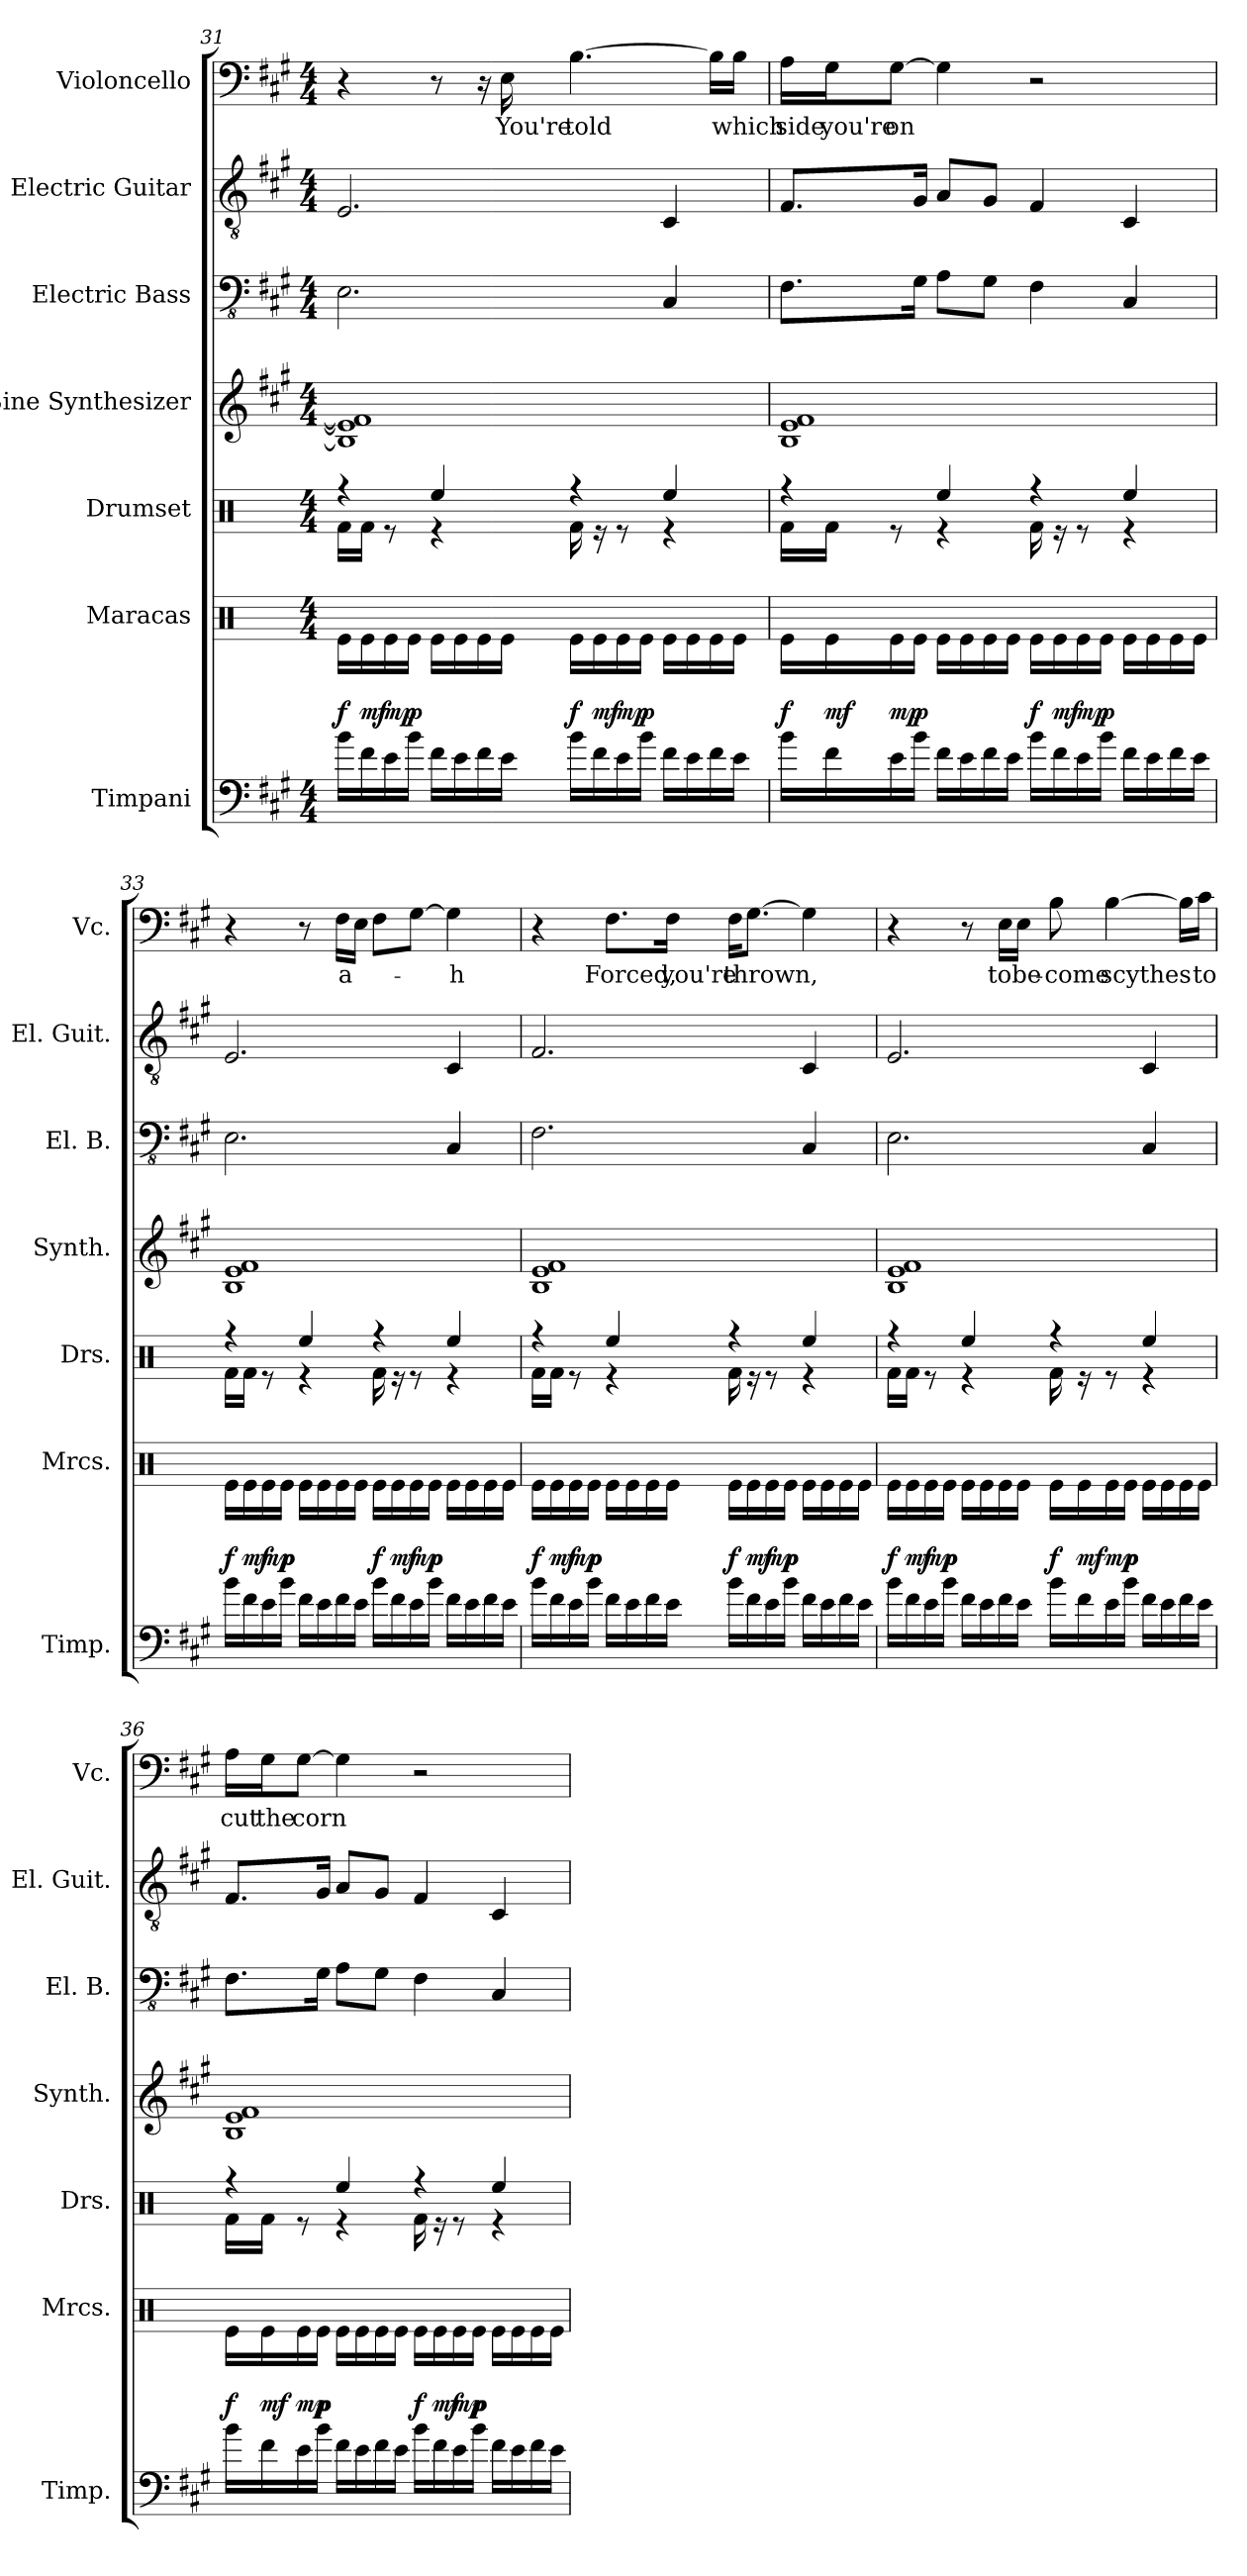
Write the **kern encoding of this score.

**kern	**kern	**dynam	**kern	**kern	**kern	**kern	**kern	**text
*part7	*part6	*part6	*part5	*part4	*part3	*part2	*part1	*part1
*staff7	*staff6	*staff6	*staff5	*staff4	*staff3	*staff2	*staff1	*staff1
*I"Timpani	*I"Maracas	*	*I"Drumset	*I"Sine Synthesizer	*I"Electric Bass	*I"Electric Guitar	*I"Violoncello	*
*I'Timp.	*I'Mrcs.	*	*I'Drs.	*I'Synth.	*I'El. B.	*I'El. Guit.	*I'Vc.	*
!!LO:PB:g=z
*clefF4	*clefX	*	*clefX	*clefG2	*clefFv4	*clefGv2	*clefF4	*
*k[f#c#g#]	*k[]	*	*k[]	*k[f#c#g#]	*k[f#c#g#]	*k[f#c#g#]	*k[f#c#g#]	*
*M4/4	*M4/4	*	*M4/4	*M4/4	*M4/4	*M4/4	*M4/4	*
=31	=31	=31	=31	=31	=31	=31	=31	=31
*	*	*	*^	*	*	*	*	*
!	!	!LO:DY:b	!	!	!	!	!	!	!
16b\LL	16Re\LL	f	4r	16Rf\LL	1B] 1e] 1f#]	2.EE\	2.E/	4r	.
!	!	!LO:DY:b	!	!	!	!	!	!	!
16f#\	16Re\	mf	.	16Rf\JJ	.	.	.	.	.
!	!	!LO:DY:b	!	!	!	!	!	!	!
16e\	16Re\	mp	.	8r	.	.	.	.	.
!	!	!LO:DY:b	!	!	!	!	!	!	!
16b\JJ	16Re\JJ	p	.	.	.	.	.	.	.
16f#\LL	16Re\LL	.	4Ree/	4r	.	.	.	8r	.
16e\	16Re\	.	.	.	.	.	.	.	.
16f#\	16Re\	.	.	.	.	.	.	16r	.
!	!	!	!	!	!	!	!	!	!LO:LY:b
16e\JJ	16Re\JJ	.	.	.	.	.	.	16E\	You're
!	!	!LO:DY:b	!	!	!	!	!	!	!LO:LY:b
16b\LL	16Re\LL	f	4r	16Rf\	.	.	.	[4.B\	told
!	!	!LO:DY:b	!	!	!	!	!	!	!
16f#\	16Re\	mf	.	16r	.	.	.	.	.
!	!	!LO:DY:b	!	!	!	!	!	!	!
16e\	16Re\	mp	.	8r	.	.	.	.	.
!	!	!LO:DY:b	!	!	!	!	!	!	!
16b\JJ	16Re\JJ	p	.	.	.	.	.	.	.
16f#\LL	16Re\LL	.	4Ree/	4r	.	4CC#/	4C#/	.	.
16e\	16Re\	.	.	.	.	.	.	.	.
16f#\	16Re\	.	.	.	.	.	.	16B\LL]	.
!	!	!	!	!	!	!	!	!	!LO:LY:b
16e\JJ	16Re\JJ	.	.	.	.	.	.	16B\JJ	which
!!LO:PB:g=z
=32	=32	=32	=32	=32	=32	=32	=32	=32	=32
!	!	!LO:DY:b	!	!	!	!	!	!	!LO:LY:b
16b\LL	16Re\LL	f	4r	16Rf\LL	1B 1e 1f#	8.FF#\L	8.F#/L	16A\LL	side
!	!	!LO:DY:b	!	!	!	!	!	!	!LO:LY:b
16f#\	16Re\	mf	.	16Rf\JJ	.	.	.	16G#\J	you're
!	!	!LO:DY:b	!	!	!	!	!	!	!LO:LY:b
16e\	16Re\	mp	.	8r	.	.	.	[8G#\J	on
!	!	!LO:DY:b	!	!	!	!	!	!	!
16b\JJ	16Re\JJ	p	.	.	.	16GG#\Jk	16G#/Jk	.	.
16f#\LL	16Re\LL	.	4Ree/	4r	.	8AA\L	8A/L	4G#\]	.
16e\	16Re\	.	.	.	.	.	.	.	.
16f#\	16Re\	.	.	.	.	8GG#\J	8G#/J	.	.
16e\JJ	16Re\JJ	.	.	.	.	.	.	.	.
!	!	!LO:DY:b	!	!	!	!	!	!	!
16b\LL	16Re\LL	f	4r	16Rf\	.	4FF#\	4F#/	2r	.
!	!	!LO:DY:b	!	!	!	!	!	!	!
16f#\	16Re\	mf	.	16r	.	.	.	.	.
!	!	!LO:DY:b	!	!	!	!	!	!	!
16e\	16Re\	mp	.	8r	.	.	.	.	.
!	!	!LO:DY:b	!	!	!	!	!	!	!
16b\JJ	16Re\JJ	p	.	.	.	.	.	.	.
16f#\LL	16Re\LL	.	4Ree/	4r	.	4CC#/	4C#/	.	.
16e\	16Re\	.	.	.	.	.	.	.	.
16f#\	16Re\	.	.	.	.	.	.	.	.
16e\JJ	16Re\JJ	.	.	.	.	.	.	.	.
!!LO:PB:g=z
=33	=33	=33	=33	=33	=33	=33	=33	=33	=33
!	!	!LO:DY:b	!	!	!	!	!	!	!
16b\LL	16Re\LL	f	4r	16Rf\LL	1B 1e 1f#	2.EE\	2.E/	4r	.
!	!	!LO:DY:b	!	!	!	!	!	!	!
16f#\	16Re\	mf	.	16Rf\JJ	.	.	.	.	.
!	!	!LO:DY:b	!	!	!	!	!	!	!
16e\	16Re\	mp	.	8r	.	.	.	.	.
!	!	!LO:DY:b	!	!	!	!	!	!	!
16b\JJ	16Re\JJ	p	.	.	.	.	.	.	.
16f#\LL	16Re\LL	.	4Ree/	4r	.	.	.	8r	.
16e\	16Re\	.	.	.	.	.	.	.	.
!	!	!	!	!	!	!	!	!	!LO:LY:b
16f#\	16Re\	.	.	.	.	.	.	16F#\LL	a-
16e\JJ	16Re\JJ	.	.	.	.	.	.	16E\JJ	.
!	!	!LO:DY:b	!	!	!	!	!	!	!
16b\LL	16Re\LL	f	4r	16Rf\	.	.	.	8F#\L	.
!	!	!LO:DY:b	!	!	!	!	!	!	!
16f#\	16Re\	mf	.	16r	.	.	.	.	.
!	!	!LO:DY:b	!	!	!	!	!	!	!
16e\	16Re\	mp	.	8r	.	.	.	[8G#\J	.
!	!	!LO:DY:b	!	!	!	!	!	!	!
16b\JJ	16Re\JJ	p	.	.	.	.	.	.	.
!	!	!	!	!	!	!	!	!	!LO:LY:b
16f#\LL	16Re\LL	.	4Ree/	4r	.	4CC#/	4C#/	4G#\]	-h
16e\	16Re\	.	.	.	.	.	.	.	.
16f#\	16Re\	.	.	.	.	.	.	.	.
16e\JJ	16Re\JJ	.	.	.	.	.	.	.	.
!!LO:PB:g=z
=34	=34	=34	=34	=34	=34	=34	=34	=34	=34
!	!	!LO:DY:b	!	!	!	!	!	!	!
16b\LL	16Re\LL	f	4r	16Rf\LL	1B 1e 1f#	2.FF#\	2.F#/	4r	.
!	!	!LO:DY:b	!	!	!	!	!	!	!
16f#\	16Re\	mf	.	16Rf\JJ	.	.	.	.	.
!	!	!LO:DY:b	!	!	!	!	!	!	!
16e\	16Re\	mp	.	8r	.	.	.	.	.
!	!	!LO:DY:b	!	!	!	!	!	!	!
16b\JJ	16Re\JJ	p	.	.	.	.	.	.	.
!	!	!	!	!	!	!	!	!	!LO:LY:b
16f#\LL	16Re\LL	.	4Ree/	4r	.	.	.	8.F#\L	Forced,
16e\	16Re\	.	.	.	.	.	.	.	.
16f#\	16Re\	.	.	.	.	.	.	.	.
!	!	!	!	!	!	!	!	!	!LO:LY:b
16e\JJ	16Re\JJ	.	.	.	.	.	.	16F#\Jk	you're
!	!	!LO:DY:b	!	!	!	!	!	!	!LO:LY:b
16b\LL	16Re\LL	f	4r	16Rf\	.	.	.	16F#\KL	thrown,
!	!	!LO:DY:b	!	!	!	!	!	!	!
16f#\	16Re\	mf	.	16r	.	.	.	[8.G#\J	.
!	!	!LO:DY:b	!	!	!	!	!	!	!
16e\	16Re\	mp	.	8r	.	.	.	.	.
!	!	!LO:DY:b	!	!	!	!	!	!	!
16b\JJ	16Re\JJ	p	.	.	.	.	.	.	.
16f#\LL	16Re\LL	.	4Ree/	4r	.	4CC#/	4C#/	4G#\]	.
16e\	16Re\	.	.	.	.	.	.	.	.
16f#\	16Re\	.	.	.	.	.	.	.	.
16e\JJ	16Re\JJ	.	.	.	.	.	.	.	.
!!LO:PB:g=z
=35	=35	=35	=35	=35	=35	=35	=35	=35	=35
!	!	!LO:DY:b	!	!	!	!	!	!	!
16b\LL	16Re\LL	f	4r	16Rf\LL	1B 1e 1f#	2.EE\	2.E/	4r	.
!	!	!LO:DY:b	!	!	!	!	!	!	!
16f#\	16Re\	mf	.	16Rf\JJ	.	.	.	.	.
!	!	!LO:DY:b	!	!	!	!	!	!	!
16e\	16Re\	mp	.	8r	.	.	.	.	.
!	!	!LO:DY:b	!	!	!	!	!	!	!
16b\JJ	16Re\JJ	p	.	.	.	.	.	.	.
16f#\LL	16Re\LL	.	4Ree/	4r	.	.	.	8r	.
16e\	16Re\	.	.	.	.	.	.	.	.
!	!	!	!	!	!	!	!	!	!LO:LY:b
16f#\	16Re\	.	.	.	.	.	.	16E\LL	to
!	!	!	!	!	!	!	!	!	!LO:LY:b
16e\JJ	16Re\JJ	.	.	.	.	.	.	16E\JJ	be-
!	!	!LO:DY:b	!	!	!	!	!	!	!LO:LY:b
16b\LL	16Re\LL	f	4r	16Rf\	.	.	.	8B\	-come
!	!	!LO:DY:b	!	!	!	!	!	!	!
16f#\	16Re\	mf	.	16r	.	.	.	.	.
!	!	!LO:DY:b	!	!	!	!	!	!	!LO:LY:b
16e\	16Re\	mp	.	8r	.	.	.	[4B\	scythes
!	!	!LO:DY:b	!	!	!	!	!	!	!
16b\JJ	16Re\JJ	p	.	.	.	.	.	.	.
16f#\LL	16Re\LL	.	4Ree/	4r	.	4CC#/	4C#/	.	.
16e\	16Re\	.	.	.	.	.	.	.	.
16f#\	16Re\	.	.	.	.	.	.	16B\LL]	.
!	!	!	!	!	!	!	!	!	!LO:LY:b
16e\JJ	16Re\JJ	.	.	.	.	.	.	16c#\JJ	to
!!LO:PB:g=z
=36	=36	=36	=36	=36	=36	=36	=36	=36	=36
!	!	!LO:DY:b	!	!	!	!	!	!	!LO:LY:b
16b\LL	16Re\LL	f	4r	16Rf\LL	1B 1e 1f#	8.FF#\L	8.F#/L	16A\LL	cut
!	!	!LO:DY:b	!	!	!	!	!	!	!LO:LY:b
16f#\	16Re\	mf	.	16Rf\JJ	.	.	.	16G#\J	the
!	!	!LO:DY:b	!	!	!	!	!	!	!LO:LY:b
16e\	16Re\	mp	.	8r	.	.	.	[8G#\J	corn
!	!	!LO:DY:b	!	!	!	!	!	!	!
16b\JJ	16Re\JJ	p	.	.	.	16GG#\Jk	16G#/Jk	.	.
16f#\LL	16Re\LL	.	4Ree/	4r	.	8AA\L	8A/L	4G#\]	.
16e\	16Re\	.	.	.	.	.	.	.	.
16f#\	16Re\	.	.	.	.	8GG#\J	8G#/J	.	.
16e\JJ	16Re\JJ	.	.	.	.	.	.	.	.
!	!	!LO:DY:b	!	!	!	!	!	!	!
16b\LL	16Re\LL	f	4r	16Rf\	.	4FF#\	4F#/	2r	.
!	!	!LO:DY:b	!	!	!	!	!	!	!
16f#\	16Re\	mf	.	16r	.	.	.	.	.
!	!	!LO:DY:b	!	!	!	!	!	!	!
16e\	16Re\	mp	.	8r	.	.	.	.	.
!	!	!LO:DY:b	!	!	!	!	!	!	!
16b\JJ	16Re\JJ	p	.	.	.	.	.	.	.
16f#\LL	16Re\LL	.	4Ree/	4r	.	4CC#/	4C#/	.	.
16e\	16Re\	.	.	.	.	.	.	.	.
16f#\	16Re\	.	.	.	.	.	.	.	.
16e\JJ	16Re\JJ	.	.	.	.	.	.	.	.
*	*	*	*v	*v	*	*	*	*	*
=	=	=	=	=	=	=	=	=
*-	*-	*-	*-	*-	*-	*-	*-	*-
